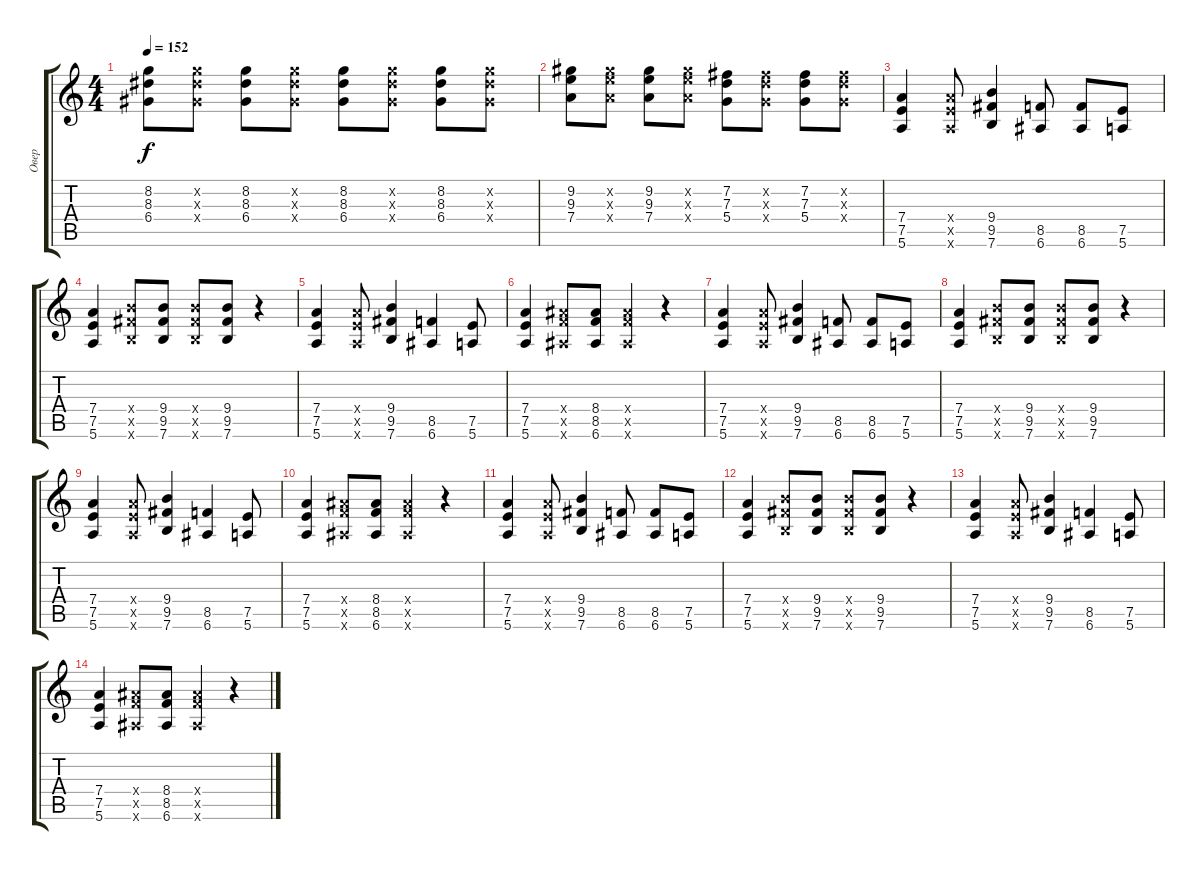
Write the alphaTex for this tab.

\track ("Овер" "Овер") {instrument overdrivenguitar}
\staff {score tabs}
\tuning (E4 B3 G3 D3 A2 E2) {hide}
\ts (4 4)
\tempo 152
\clef g2
\ks c
(8.2 8.3 6.4).8{dy f} (8.2{x} 8.3{x} 6.4{x}).8 (8.2 8.3 6.4).8 (8.2{x} 8.3{x} 6.4{x}).8 (8.2 8.3 6.4).8 (8.2{x} 8.3{x} 6.4{x}).8 (8.2 8.3 6.4).8 (8.2{x} 8.3{x} 6.4{x}).8 |
(9.2 9.3 7.4).8 (9.2{x} 9.3{x} 7.4{x}).8 (9.2 9.3 7.4).8 (9.2{x} 9.3{x} 7.4{x}).8 (7.2 7.3 5.4).8 (7.2{x} 7.3{x} 5.4{x}).8 (7.2 7.3 5.4).8 (7.2{x} 7.3{x} 5.4{x}).8 |
(7.4 7.5 5.6).4 (7.4{x} 7.5{x} 5.6{x}).8 (9.4 9.5 7.6).4 (8.5 6.6).8 (8.5 6.6).8 (7.5 5.6).8 |
(7.4 7.5 5.6).4 (9.4{x} 9.5{x} 7.6{x}).8 (9.4 9.5 7.6).8 (9.4{x} 9.5{x} 7.6{x}).8 (9.4 9.5 7.6).8 r.4 |
(7.4 7.5 5.6).4 (7.4{x} 7.5{x} 5.6{x}).8 (9.4 9.5 7.6).4 (8.5 6.6).4 (7.5 5.6).8 |
(7.4 7.5 5.6).4 (8.4{x} 8.5{x} 6.6{x}).8 (8.4 8.5 6.6).8 (8.4{x} 8.5{x} 6.6{x}).4 r.4 |
(7.4 7.5 5.6).4 (7.4{x} 7.5{x} 5.6{x}).8 (9.4 9.5 7.6).4 (8.5 6.6).8 (8.5 6.6).8 (7.5 5.6).8 |
(7.4 7.5 5.6).4 (9.4{x} 9.5{x} 7.6{x}).8 (9.4 9.5 7.6).8 (9.4{x} 9.5{x} 7.6{x}).8 (9.4 9.5 7.6).8 r.4 |
(7.4 7.5 5.6).4 (7.4{x} 7.5{x} 5.6{x}).8 (9.4 9.5 7.6).4 (8.5 6.6).4 (7.5 5.6).8 |
(7.4 7.5 5.6).4 (8.4{x} 8.5{x} 6.6{x}).8 (8.4 8.5 6.6).8 (8.4{x} 8.5{x} 6.6{x}).4 r.4 |
(7.4 7.5 5.6).4 (7.4{x} 7.5{x} 5.6{x}).8 (9.4 9.5 7.6).4 (8.5 6.6).8 (8.5 6.6).8 (7.5 5.6).8 |
(7.4 7.5 5.6).4 (9.4{x} 9.5{x} 7.6{x}).8 (9.4 9.5 7.6).8 (9.4{x} 9.5{x} 7.6{x}).8 (9.4 9.5 7.6).8 r.4 |
(7.4 7.5 5.6).4 (7.4{x} 7.5{x} 5.6{x}).8 (9.4 9.5 7.6).4 (8.5 6.6).4 (7.5 5.6).8 |
(7.4 7.5 5.6).4 (8.4{x} 8.5{x} 6.6{x}).8 (8.4 8.5 6.6).8 (8.4{x} 8.5{x} 6.6{x}).4 r.4
